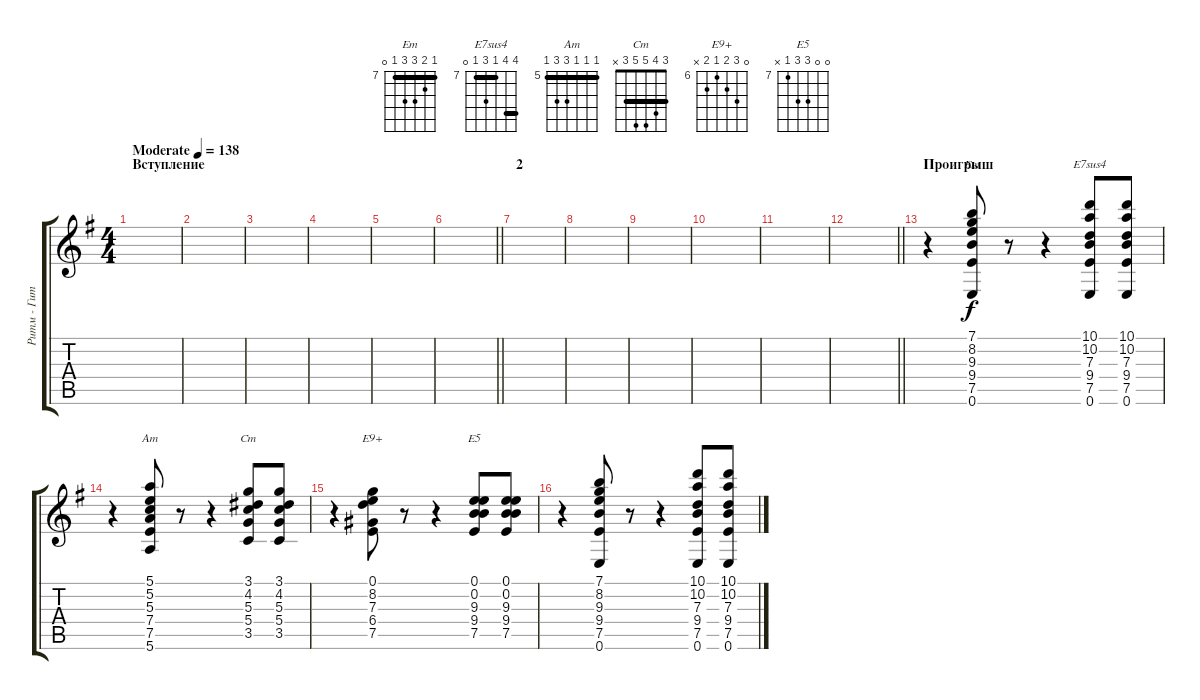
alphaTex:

\track ("Ритм - Гитара" "Ритм - Гит") {instrument acousticguitarnylon}
\staff {score tabs}
\tuning (E4 B3 G3 D3 A2 E2) {hide}
\chord ("Em" 7 8 9 9 7 0) {firstfret 7 barre 7}
\chord ("E7sus4" 10 10 7 9 7 0) {firstfret 7 barre (7 10)}
\chord ("Am" 5 5 5 7 7 5) {firstfret 5 barre 5}
\chord ("Cm" 3 4 5 5 3 x) {barre 3}
\chord ("E9+" 0 8 7 6 7 x) {firstfret 6}
\chord ("E5" 0 0 9 9 7 x) {firstfret 7}
\ts (4 4)
\section ("" "Вступление")
\tempo (138 "Moderate")
\clef g2
\ks eminor
|
|
|
|
|
\barLineRight lightlight
|
\section ("" "2")
|
|
|
|
|
\barLineRight lightlight
|
\section ("" "Проигрыш")
r.4 (7.1 8.2 9.3 9.4 7.5 0.6).8{ch "Em"} r.8 r.4 (10.1 10.2 7.3 9.4 7.5 0.6).8{ch "E7sus4"} (10.1 10.2 7.3 9.4 7.5 0.6).8 |
r.4 (5.1 5.2 5.3 7.4 7.5 5.6).8{ch "Am"} r.8 r.4 (3.1 4.2 5.3 5.4 3.5).8{ch "Cm"} (3.1 4.2 5.3 5.4 3.5).8 |
r.4 (0.1 8.2 7.3 6.4 7.5).8{ch "E9+"} r.8 r.4 (0.1 0.2 9.3 9.4 7.5).8{ch "E5"} (0.1 0.2 9.3 9.4 7.5).8 |
r.4 (7.1 8.2 9.3 9.4 7.5 0.6).8 r.8 r.4 (10.1 10.2 7.3 9.4 7.5 0.6).8 (10.1 10.2 7.3 9.4 7.5 0.6).8
